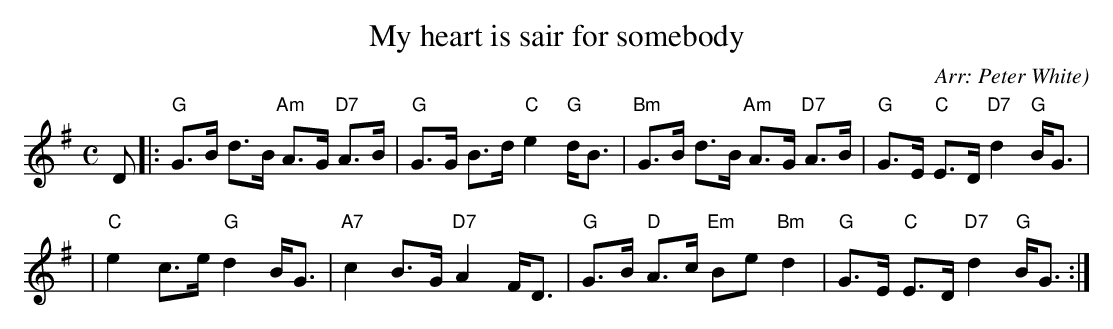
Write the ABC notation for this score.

X:1
T: My heart is sair for somebody
O: Arr: Peter White)
M: C
L: 1/8
K: G
D \
|:"G"G>B d>B "Am"A>G "D7"A>B | "G"G>G B>d "C"e2 "G"d<B \
| "Bm"G>B d>B "Am"A>G "D7"A>B | "G"G>E "C"E>D "D7"d2 "G"B<G |
| "C"e2 c>e "G"d2 B<G | "A7"c2 B>G "D7"A2 F<D \
| "G"G>B "D"A>c "Em"Be "Bm"d2 | "G"G>E "C"E>D "D7"d2 "G"B<G :|
